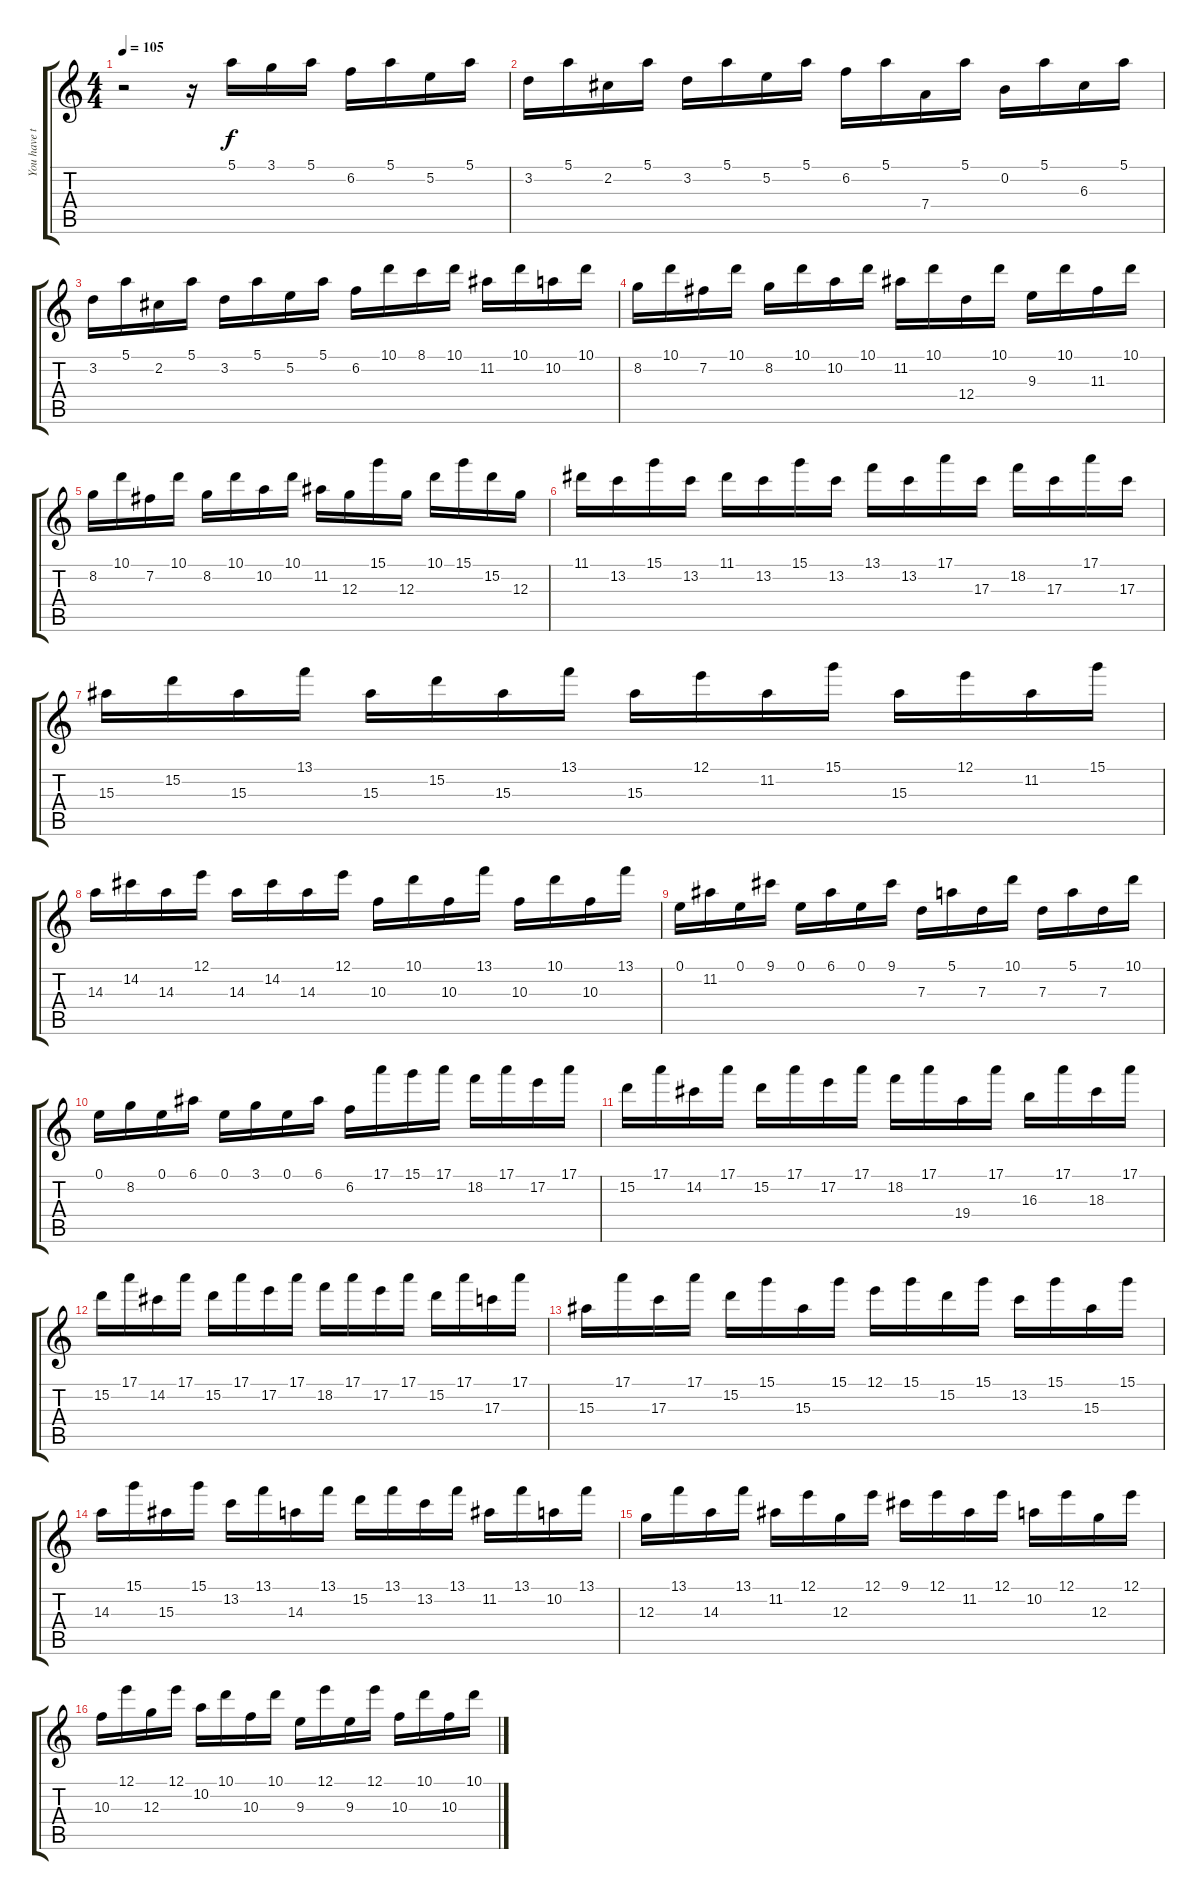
\track ("You have to play this!!" "You have t") {instrument overdrivenguitar}
\staff {score tabs}
\tuning (E4 B3 G3 D3 A2 E2) {hide}
\ts (4 4)
\tempo 105
\clef g2
\ks c
r.2{dy f instrument overdrivenguitar} r.16 5.1.16 3.1.16 5.1.16 6.2.16 5.1.16 5.2.16 5.1.16 |
3.2.16 5.1.16 2.2.16 5.1.16 3.2.16 5.1.16 5.2.16 5.1.16 6.2.16 5.1.16 7.4.16 5.1.16 0.2.16 5.1.16 6.3.16 5.1.16 |
3.2.16 5.1.16 2.2.16 5.1.16 3.2.16 5.1.16 5.2.16 5.1.16 6.2.16 10.1.16 8.1.16 10.1.16 11.2.16 10.1.16 10.2.16 10.1.16 |
8.2.16 10.1.16 7.2.16 10.1.16 8.2.16 10.1.16 10.2.16 10.1.16 11.2.16 10.1.16 12.4.16 10.1.16 9.3.16 10.1.16 11.3.16 10.1.16 |
8.2.16 10.1.16 7.2.16 10.1.16 8.2.16 10.1.16 10.2.16 10.1.16 11.2.16 12.3.16 15.1.16 12.3.16 10.1.16 15.1.16 15.2.16 12.3.16 |
11.1.16 13.2.16 15.1.16 13.2.16 11.1.16 13.2.16 15.1.16 13.2.16 13.1.16 13.2.16 17.1.16 17.3.16 18.2.16 17.3.16 17.1.16 17.3.16 |
15.3.16 15.2.16 15.3.16 13.1.16 15.3.16 15.2.16 15.3.16 13.1.16 15.3.16 12.1.16 11.2.16 15.1.16 15.3.16 12.1.16 11.2.16 15.1.16 |
14.3.16 14.2.16 14.3.16 12.1.16 14.3.16 14.2.16 14.3.16 12.1.16 10.3.16 10.1.16 10.3.16 13.1.16 10.3.16 10.1.16 10.3.16 13.1.16 |
0.1.16 11.2.16 0.1.16 9.1.16 0.1.16 6.1.16 0.1.16 9.1.16 7.3.16 5.1.16 7.3.16 10.1.16 7.3.16 5.1.16 7.3.16 10.1.16 |
0.1.16 8.2.16 0.1.16 6.1.16 0.1.16 3.1.16 0.1.16 6.1.16 6.2.16 17.1.16 15.1.16 17.1.16 18.2.16 17.1.16 17.2.16 17.1.16 |
15.2.16 17.1.16 14.2.16 17.1.16 15.2.16 17.1.16 17.2.16 17.1.16 18.2.16 17.1.16 19.4.16 17.1.16 16.3.16 17.1.16 18.3.16 17.1.16 |
15.2.16 17.1.16 14.2.16 17.1.16 15.2.16 17.1.16 17.2.16 17.1.16 18.2.16 17.1.16 17.2.16 17.1.16 15.2.16 17.1.16 17.3.16 17.1.16 |
15.3.16 17.1.16 17.3.16 17.1.16 15.2.16 15.1.16 15.3.16 15.1.16 12.1.16 15.1.16 15.2.16 15.1.16 13.2.16 15.1.16 15.3.16 15.1.16 |
14.3.16 15.1.16 15.3.16 15.1.16 13.2.16 13.1.16 14.3.16 13.1.16 15.2.16 13.1.16 13.2.16 13.1.16 11.2.16 13.1.16 10.2.16 13.1.16 |
12.3.16 13.1.16 14.3.16 13.1.16 11.2.16 12.1.16 12.3.16 12.1.16 9.1.16 12.1.16 11.2.16 12.1.16 10.2.16 12.1.16 12.3.16 12.1.16 |
10.3.16 12.1.16 12.3.16 12.1.16 10.2.16 10.1.16 10.3.16 10.1.16 9.3.16 12.1.16 9.3.16 12.1.16 10.3.16 10.1.16 10.3.16 10.1.16
